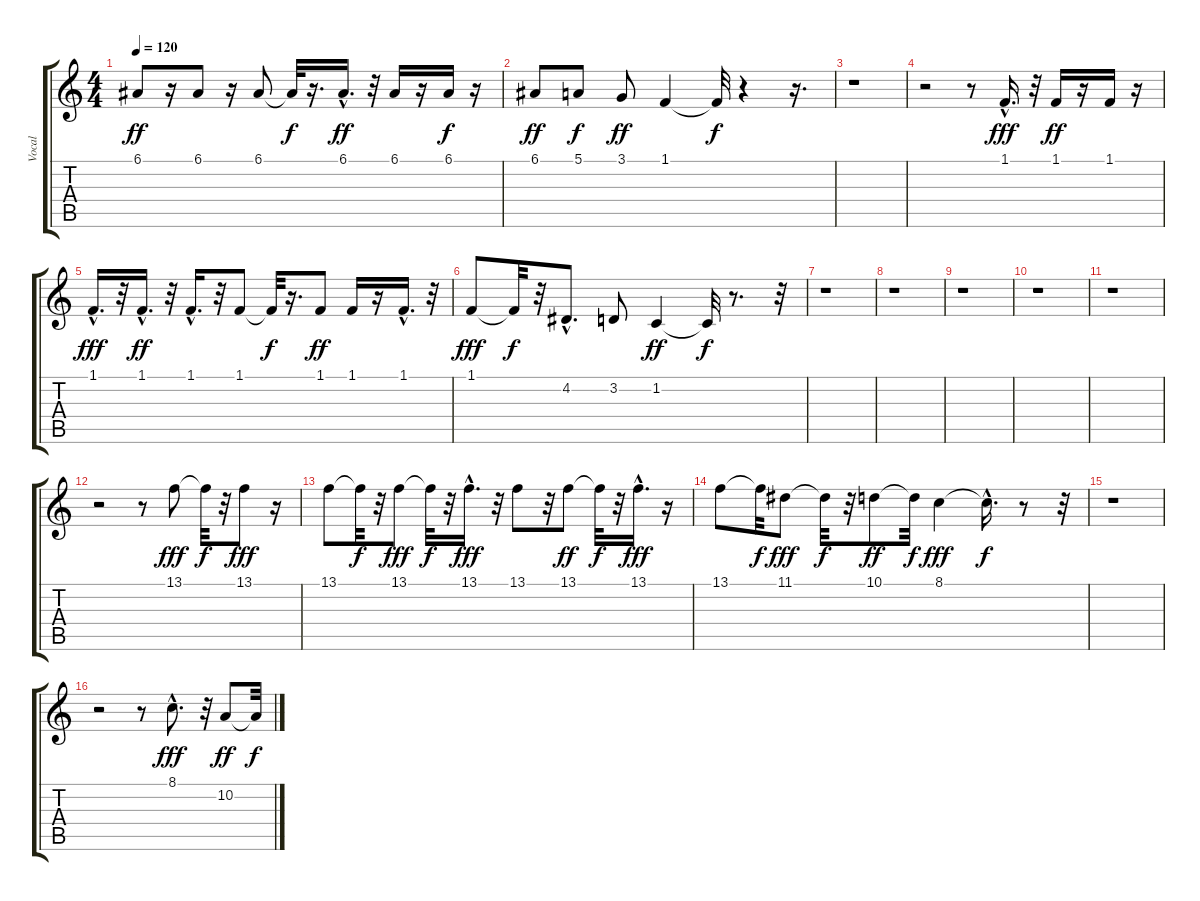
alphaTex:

\track ("Vocal" "Vocal") {instrument clarinet}
\staff {score tabs}
\tuning (E4 B3 G3 D3 A2 E2) {hide}
\ts (4 4)
\tempo 120
\clef g2
\ks c
6.1.8{dy ff} r.16 6.1.8 r.16 6.1.8 6.1{t}.32{dy f} r.16{d} 6.1{hac}.16{d dy ff} r.32 6.1.16 r.16 6.1.16{dy f} r.16 |
6.1.8{dy ff} 5.1.8{dy f} 3.1.8{dy ff} 1.1.4 1.1{t}.32{dy f} r.4 r.16{d} |
r.1 |
r.2 r.8 1.1{hac}.16{d dy fff} r.32 1.1.16{dy ff} r.16 1.1.16 r.16 |
1.1{hac}.16{d dy fff} r.32 1.1{hac}.16{d dy ff} r.32 1.1{hac}.16{d} r.32 1.1.8 1.1{t}.32{dy f} r.16{d} 1.1.8{dy ff} 1.1.16 r.16 1.1{hac}.16{d} r.32 |
1.1.8{dy fff} 1.1{t}.32{dy f} r.32 4.2{hac}.8{d} 3.2.8 1.2.4{dy ff} 1.2{t}.32{dy f} r.8{d} r.32 |
r.1 |
r.1 |
r.1 |
r.1 |
r.1 |
r.2 r.8 13.1.8{dy fff} 13.1{t}.32{dy f} r.32 13.1.8{dy fff} r.16 |
13.1.8 13.1{t}.32{dy f} r.32 13.1.8{dy fff} 13.1{t}.32{dy f} r.32 13.1{hac}.16{d dy fff} r.32 13.1.8 r.32 13.1.8{dy ff} 13.1{t}.32{dy f} r.32 13.1{hac}.16{d dy fff} r.16 |
13.1.8 13.1{t}.32{dy f} 11.1.8{dy fff} 11.1{t}.32{dy f} r.32 10.1.8{dy ff} 10.1{t}.32{dy f} 8.1.4{dy fff} 8.1{hac t}.16{d dy f} r.8 r.32 |
r.1 |
r.2 r.8 8.1{hac}.8{d dy fff} r.32 10.2.8{dy ff} 10.2{t}.32{dy f}
